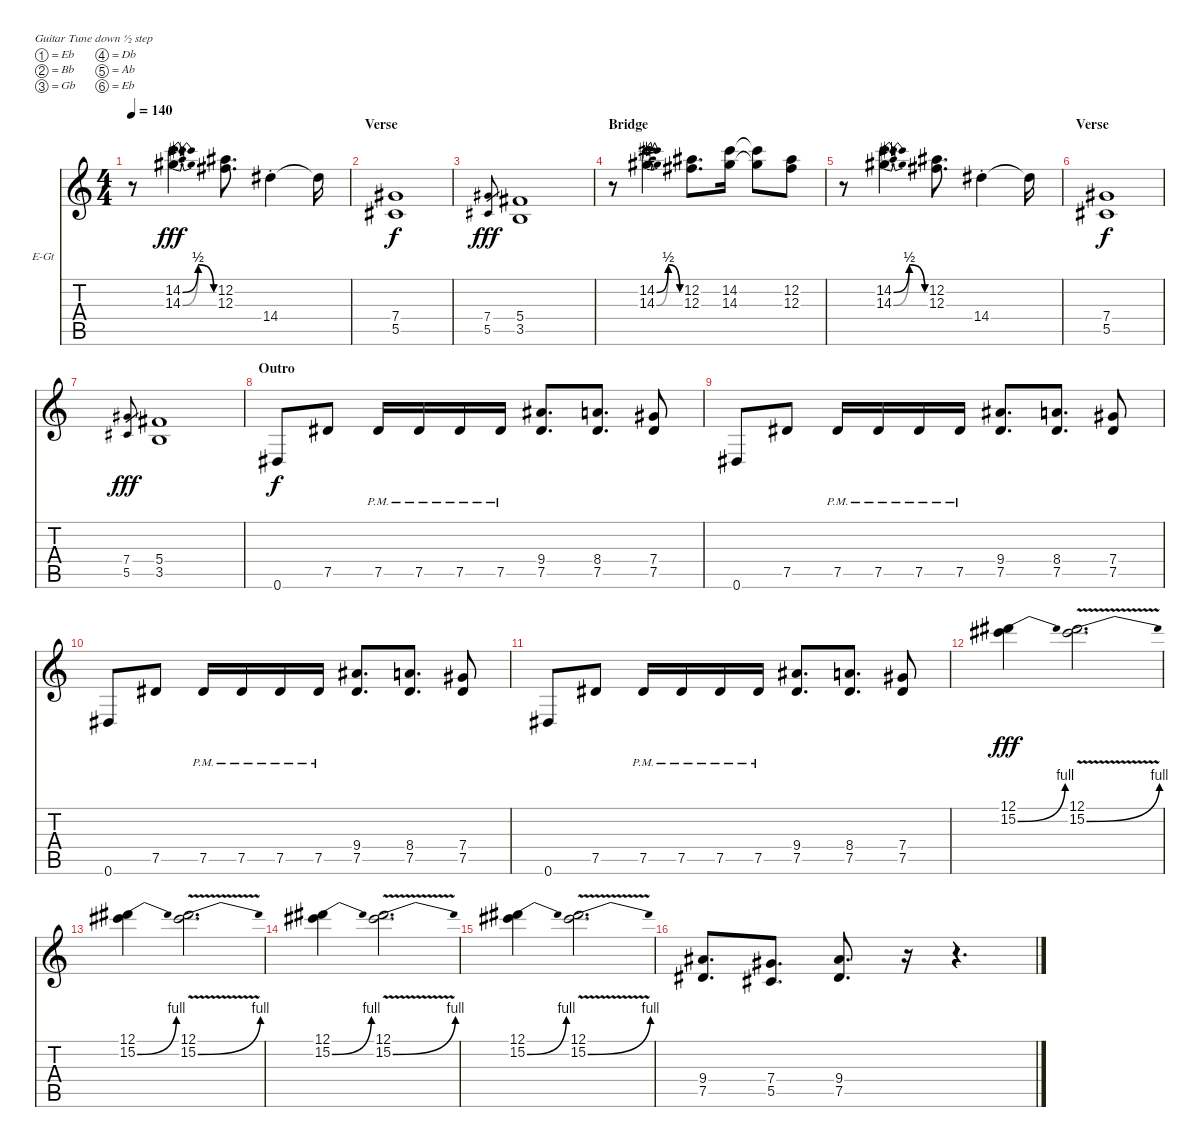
\defaultSystemsLayout 4
\bracketExtendMode nobrackets
\firstSystemTrackNameOrientation horizontal
\otherSystemsTrackNameOrientation horizontal
\track ("Eddie Clarke lead" "E-Gt") {instrument overdrivenguitar}
\staff {score tabs}
\tuning (Eb4 Bb3 Gb3 Db3 Ab2 Eb2)
\ts (4 4)
\tempo 140
\clef g2
\ks c
r.8{dy fff} (14.3{be (bendrelease 0 0 11.4 2 16.2 2 24 0)} 14.2{be (bendrelease 0 0 13.799999999999999 2 19.8 2 25.2 0)}).4{d} (12.3 12.2).8{d} 14.4{st}.4 14.4{t}.16 |
\section ("" "Verse")
(5.5 7.4).1{dy f} |
(5.5 7.4).8{gr dy fff} (3.5 5.4).1 |
\section ("" "Bridge")
r.8 (14.3{be (bendrelease 0 0 11.4 2 16.2 2 24 0)} 14.2{be (bendrelease 0 0 13.799999999999999 2 19.8 2 25.2 0)}).4{d} (12.3 12.2).8{d} (14.3 14.2).16 (14.2{t} 14.3{t}).8 (12.3 12.2).8 |
r.8 (14.3{be (bendrelease 0 0 11.4 2 16.2 2 24 0)} 14.2{be (bendrelease 0 0 13.799999999999999 2 19.8 2 25.2 0)}).4{d} (12.3 12.2).8{d} 14.4{st}.4 14.4{t}.16 |
\section ("" "Verse")
(5.5 7.4).1{dy f} |
(5.5 7.4).8{gr dy fff} (3.5 5.4).1 |
\section ("" "Outro")
0.6.8{dy f} 7.5.8 7.5{pm}.16 7.5{pm}.16 7.5{pm}.16 7.5{pm}.16 (7.5 9.4).8{d} (7.5 8.4).8{d} (7.5 7.4).8 |
0.6.8 7.5.8 7.5{pm}.16 7.5{pm}.16 7.5{pm}.16 7.5{pm}.16 (7.5 9.4).8{d} (7.5 8.4).8{d} (7.5 7.4).8 |
0.6.8 7.5.8 7.5{pm}.16 7.5{pm}.16 7.5{pm}.16 7.5{pm}.16 (7.5 9.4).8{d} (7.5 8.4).8{d} (7.5 7.4).8 |
0.6.8 7.5.8 7.5{pm}.16 7.5{pm}.16 7.5{pm}.16 7.5{pm}.16 (7.5 9.4).8{d} (7.5 8.4).8{d} (7.5 7.4).8 |
(12.1 15.2{be (bend 0 0 60 4)}).4{dy fff} (12.1{v} 15.2{be (bend 0 0 60 4)}).2{d} |
(12.1 15.2{be (bend 0 0 60 4)}).4 (12.1{v} 15.2{be (bend 0 0 60 4)}).2{d} |
(12.1 15.2{be (bend 0 0 60 4)}).4 (12.1{v} 15.2{be (bend 0 0 60 4)}).2{d} |
(12.1 15.2{be (bend 0 0 60 4)}).4 (12.1{v} 15.2{be (bend 0 0 60 4)}).2{d} |
(9.4 7.5).8{d} (7.4 5.5).8{d} (9.4 7.5).8{d} r.16 r.4{d}
